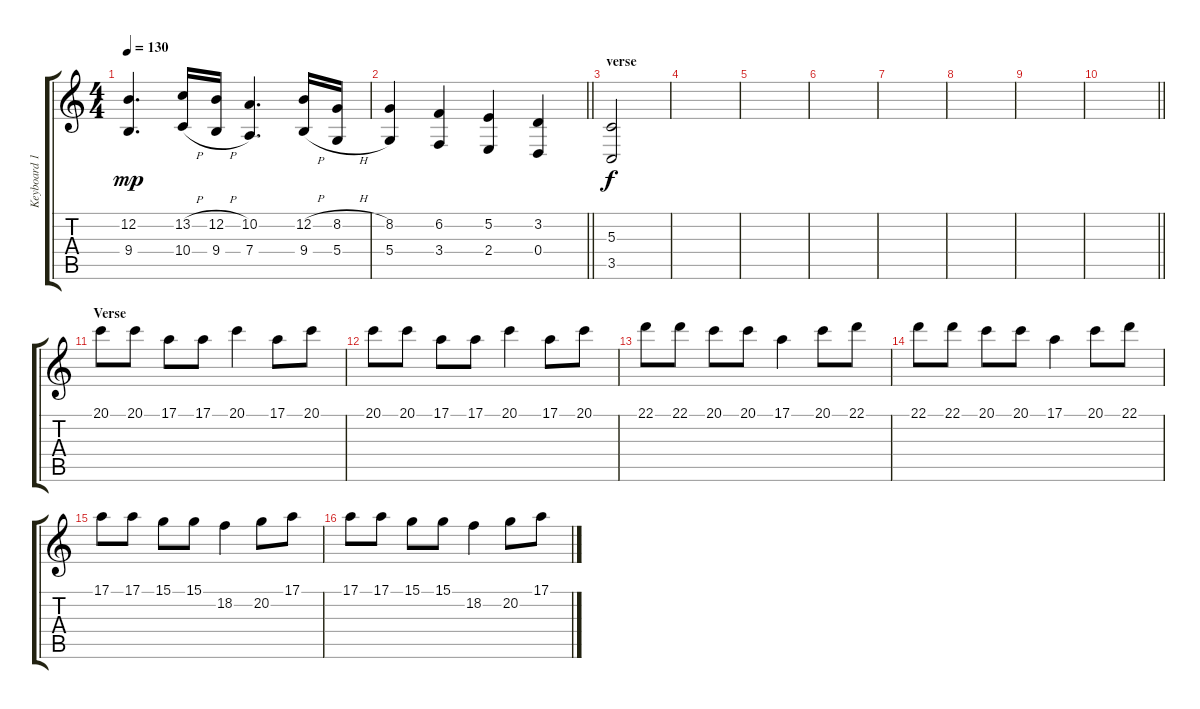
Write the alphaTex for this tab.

\track ("Keyboard 1" "Keyboard 1") {instrument stringensemble1}
\staff {score tabs}
\tuning (E4 B3 G3 D3 A2 E2) {hide}
\ts (4 4)
\tempo 130
\clef g2
\ks c
(12.2 9.4).4{d dy mp} (13.2{h} 10.4{h}).16 (12.2{h} 9.4{h}).16 (10.2 7.4).4{d} (12.2{h} 9.4{h}).16 (8.2{h} 5.4{h}).16 |
\barLineRight lightlight
(8.2 5.4).4 (6.2 3.4).4 (5.2 2.4).4 (3.2 0.4).4 |
\section ("" "verse")
(5.3 3.5).2{dy f} |
|
|
|
|
|
|
\barLineRight lightlight
|
\section ("" "Verse ")
20.1.8{instrument acousticgrandpiano} 20.1.8 17.1.8 17.1.8 20.1.4 17.1.8 20.1.8 |
20.1.8 20.1.8 17.1.8 17.1.8 20.1.4 17.1.8 20.1.8 |
22.1.8 22.1.8 20.1.8 20.1.8 17.1.4 20.1.8 22.1.8 |
22.1.8 22.1.8 20.1.8 20.1.8 17.1.4 20.1.8 22.1.8 |
17.1.8 17.1.8 15.1.8 15.1.8 18.2.4 20.2.8 17.1.8 |
17.1.8 17.1.8 15.1.8 15.1.8 18.2.4 20.2.8 17.1.8
